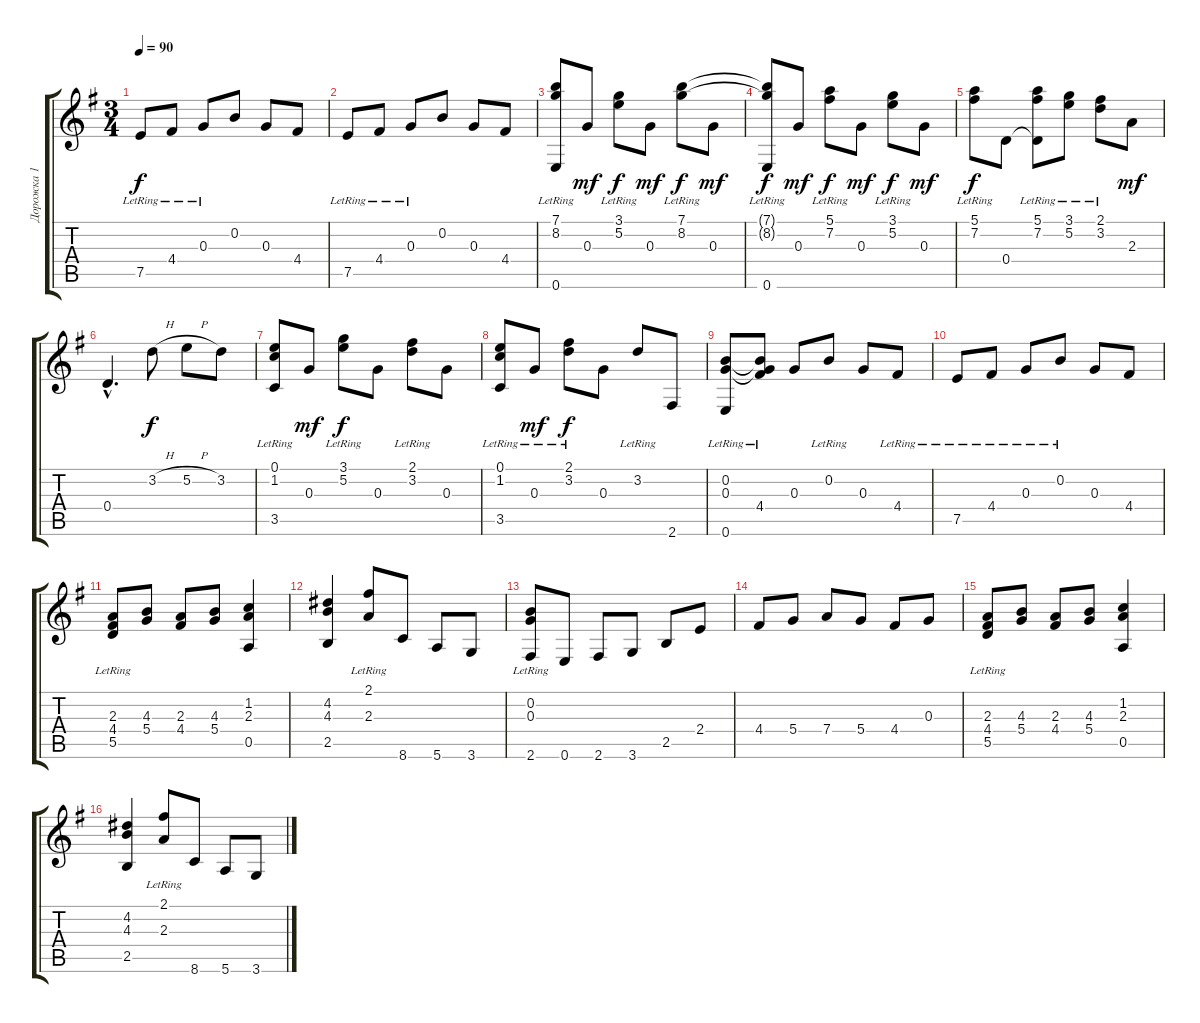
\track ("Дорожка 1" "Дорожка 1") {instrument acousticguitarnylon}
\staff {score tabs}
\tuning (E4 B3 G3 D3 A2 E2) {hide}
\ts (3 4)
\tempo 90
\clef g2
\ks eminor
7.5{lr}.8{dy f instrument acousticguitarnylon} 4.4{lr}.8 0.3{lr}.8 0.2.8 0.3.8 4.4.8 |
7.5{lr}.8 4.4{lr}.8 0.3{lr}.8 0.2.8 0.3.8 4.4.8 |
(7.1{lr} 8.2{lr} 0.6).8 0.3.8{dy mf} (3.1{lr} 5.2{lr}).8{dy f} 0.3.8{dy mf} (7.1{lr} 8.2{lr}).8{dy f} 0.3.8{dy mf} |
(7.1{t} 8.2{t} 0.6{lr}).8{dy f} 0.3.8{dy mf} (5.1{lr} 7.2{lr}).8{dy f} 0.3.8{dy mf} (3.1{lr} 5.2{lr}).8{dy f} 0.3.8{dy mf} |
(5.1{lr} 7.2{lr}).8{dy f} 0.4.8 (5.1{lr} 7.2{lr} 0.4{t}).8 (3.1{lr} 5.2{lr}).8 (2.1{lr} 3.2{lr}).8 2.3.8{dy mf} |
0.4{hac}.4{d} 3.2{h}.8{dy f} 5.2{h}.8 3.2.8 |
(0.1{lr} 1.2{lr} 3.5{lr}).8 0.3.8{dy mf} (3.1{lr} 5.2{lr}).8{dy f} 0.3.8 (2.1{lr} 3.2{lr}).8 0.3.8 |
(0.1{lr} 1.2{lr} 3.5{lr}).8 0.3{lr}.8{dy mf} (2.1{lr} 3.2{lr}).8{dy f} 0.3.8 3.2{lr}.8 2.6.8 |
(0.2{lr} 0.3{lr} 0.6{lr}).8 (0.2{t} 0.3{t} 4.4{lr}).8 0.3.8 0.2{lr}.8 0.3.8 4.4{lr}.8 |
7.5{lr}.8 4.4{lr}.8 0.3{lr}.8 0.2{lr}.8 0.3.8 4.4.8 |
(2.3 4.4 5.5{lr}).8 (4.3 5.4).8 (2.3 4.4).8 (4.3 5.4).8 (1.2 2.3 0.5).4 |
(4.2 4.3 2.5).4 (2.1{lr} 2.3{lr}).8 8.6.8 5.6.8 3.6.8 |
(0.2{lr} 0.3{lr} 2.6).8 0.6.8 2.6.8 3.6.8 2.5.8 2.4.8 |
4.4.8 5.4.8 7.4.8 5.4.8 4.4.8 0.3.8 |
(2.3 4.4 5.5{lr}).8 (4.3 5.4).8 (2.3 4.4).8 (4.3 5.4).8 (1.2 2.3 0.5).4 |
(4.2 4.3 2.5).4 (2.1{lr} 2.3{lr}).8 8.6.8 5.6.8 3.6.8
